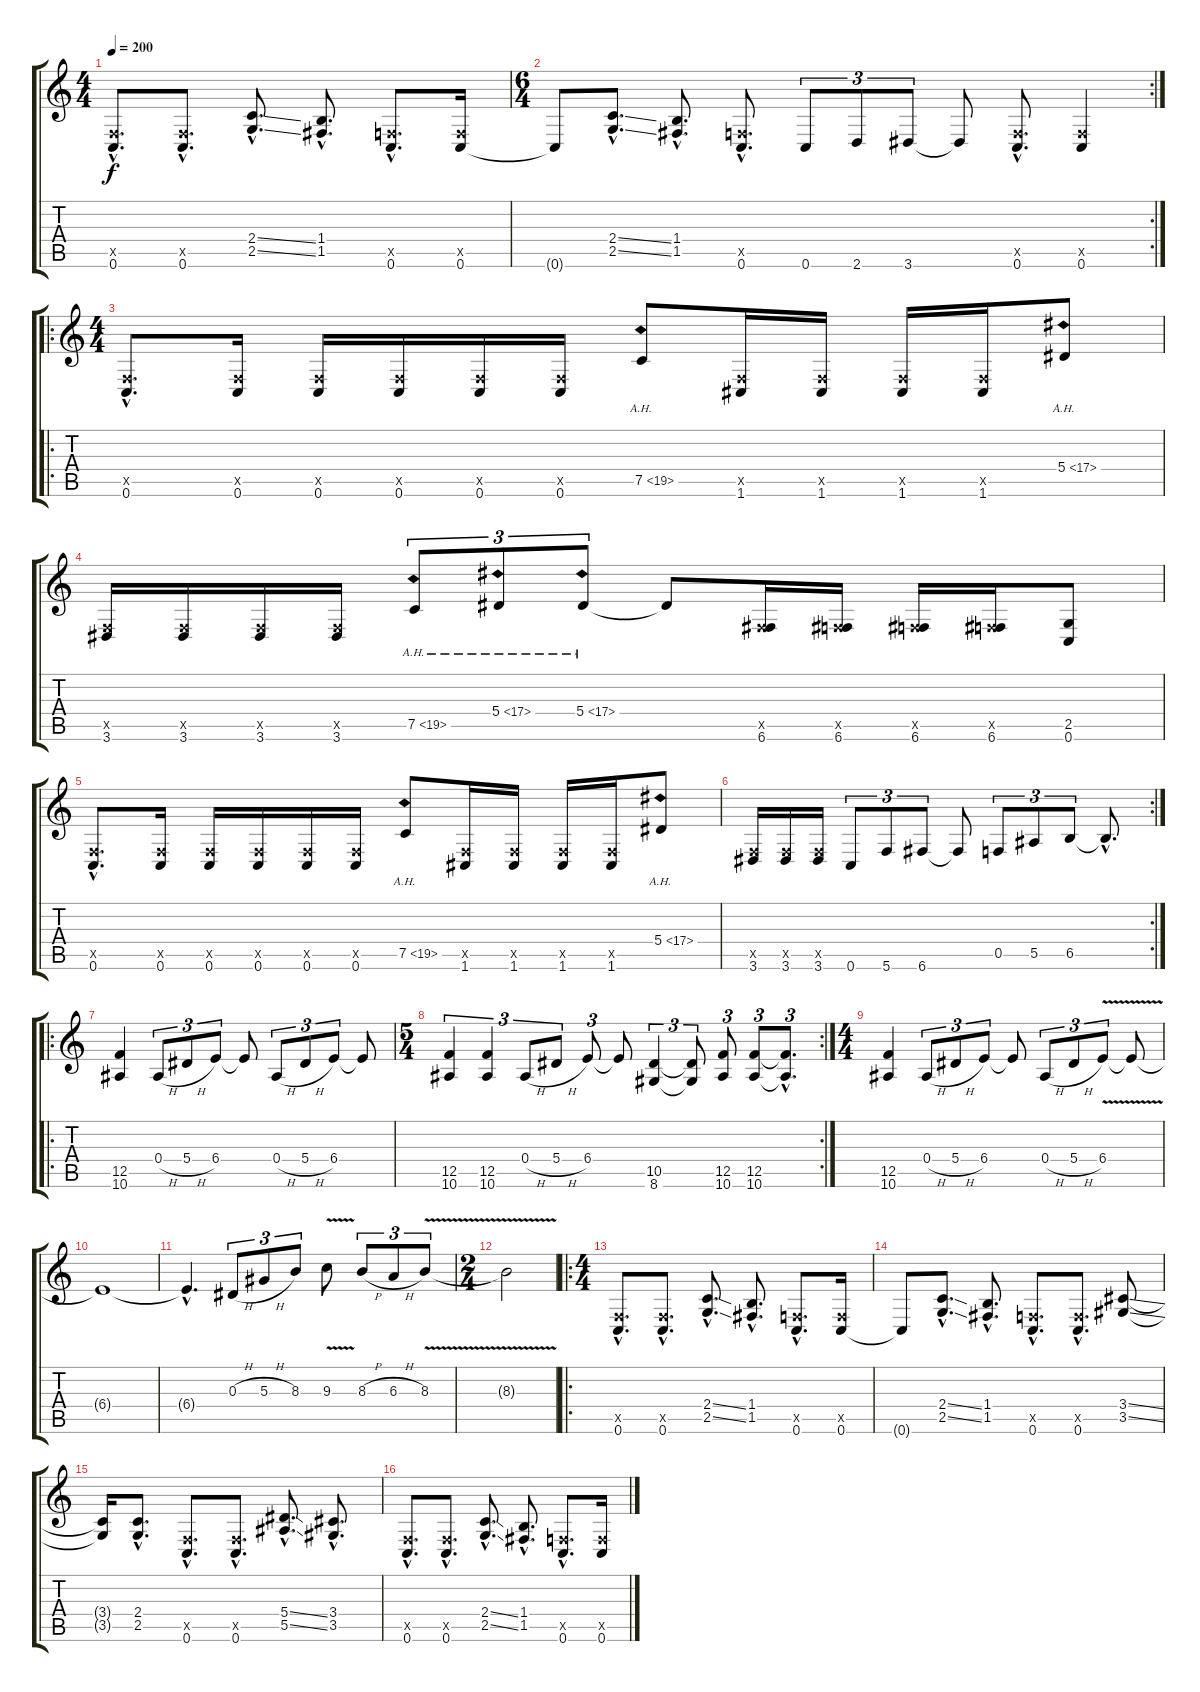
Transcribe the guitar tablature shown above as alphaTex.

\track "" {instrument distortionguitar}
\staff {score tabs}
\tuning (C4 G3 Eb3 Bb2 F2 C2) {hide}
\ts (4 4)
\tempo 200
\clef g2
\ks c
(0.5{hac x} 0.6{hac}).8{d dy f} (0.5{hac x} 0.6{hac}).8{d} (2.4{ss hac} 2.5{ss hac}).8{d} (1.4{hac} 1.5{hac}).8{d} (0.5{hac x} 0.6{hac}).8{d} (0.5{x} 0.6).16 |
\rc 2
\ts (6 4)
0.6{t}.8 (2.4{ss hac} 2.5{ss hac}).8{d} (1.4{hac} 1.5{hac}).8{d} (0.5{hac x} 0.6{hac}).8{d} 0.6.8{tu (3 2)} 2.6.8{tu (3 2)} 3.6.8{tu (3 2)} 3.6{t}.8 (0.5{hac x} 0.6{hac}).8{d} (0.5{x} 0.6).4 |
\ro
\ts (4 4)
(0.5{hac x} 0.6{hac}).8{d} (0.5{x} 0.6).16 (0.5{x} 0.6).16 (0.5{x} 0.6).16 (0.5{x} 0.6).16 (0.5{x} 0.6).16 7.5{ah 12}.8 (0.5{x} 1.6).16 (0.5{x} 1.6).16 (0.5{x} 1.6).16 (0.5{x} 1.6).16 5.4{ah 12}.8 |
(0.5{x} 3.6).16 (0.5{x} 3.6).16 (0.5{x} 3.6).16 (0.5{x} 3.6).16 7.5{ah 12}.8{tu (3 2)} 5.4{ah 12}.8{tu (3 2)} 5.4{ah 12}.8{tu (3 2)} 5.4{t}.8 (0.5{x} 6.6).16 (0.5{x} 6.6).16 (0.5{x} 6.6).16 (0.5{x} 6.6).16 (2.5 0.6).8 |
(0.5{hac x} 0.6{hac}).8{d} (0.5{x} 0.6).16 (0.5{x} 0.6).16 (0.5{x} 0.6).16 (0.5{x} 0.6).16 (0.5{x} 0.6).16 7.5{ah 12}.8 (0.5{x} 1.6).16 (0.5{x} 1.6).16 (0.5{x} 1.6).16 (0.5{x} 1.6).16 5.4{ah 12}.8 |
\rc 2
(0.5{x} 3.6).16 (0.5{x} 3.6).16 (0.5{x} 3.6).16 0.6.8{tu (3 2)} 5.6.8{tu (3 2)} 6.6.8{tu (3 2)} 6.6{t}.8 0.5.8{tu (3 2)} 5.5.8{tu (3 2)} 6.5.8{tu (3 2)} 6.5{hac t}.8{d} |
\ro
(12.5 10.6).4 0.4{h}.8{tu (3 2)} 5.4{h}.8{tu (3 2)} 6.4.8{tu (3 2)} 6.4{t}.8 0.4{h}.8{tu (3 2)} 5.4{h}.8{tu (3 2)} 6.4.8{tu (3 2)} 6.4{t}.8 |
\rc 2
\ts (5 4)
(12.5 10.6).4{tu (3 2)} (12.5 10.6).4{tu (3 2)} 0.4{h}.8{tu (3 2)} 5.4{h}.8{tu (3 2)} 6.4.8{tu (3 2)} 6.4{t}.8 (10.5 8.6).4{tu (3 2)} (10.5{t} 8.6{t}).8{tu (3 2)} (12.5 10.6).8{tu (3 2)} (12.5 10.6).8{tu (3 2)} (12.5{hac t} 10.6{hac t}).8{d tu (3 2)} |
\ts (4 4)
(12.5 10.6).4 0.4{h}.8{tu (3 2)} 5.4{h}.8{tu (3 2)} 6.4.8{tu (3 2)} 6.4{t}.8 0.4{h}.8{tu (3 2)} 5.4{h}.8{tu (3 2)} 6.4{v}.8{tu (3 2)} 6.4{t}.8 |
6.4{t}.1 |
6.4{hac t}.4{d} 0.3{h}.8{tu (3 2)} 5.3{h}.8{tu (3 2)} 8.3.8{tu (3 2)} 9.3{v}.8 8.3{h}.8{tu (3 2)} 6.3{h}.8{tu (3 2)} 8.3{v}.8{tu (3 2)} |
\ts (2 4)
8.3{t}.2 |
\ro
\ts (4 4)
(0.5{hac x} 0.6{hac}).8{d} (0.5{hac x} 0.6{hac}).8{d} (2.4{ss hac} 2.5{ss hac}).8{d} (1.4{hac} 1.5{hac}).8{d} (0.5{hac x} 0.6{hac}).8{d} (0.5{x} 0.6).16 |
0.6{t}.8 (2.4{ss hac} 2.5{ss hac}).8{d} (1.4{hac} 1.5{hac}).8{d} (0.5{hac x} 0.6{hac}).8{d} (0.5{hac x} 0.6{hac}).8{d} (3.4{ss} 3.5{ss}).8 |
(3.4{t} 3.5{t}).16 (2.4{hac} 2.5{hac}).8{d} (0.5{hac x} 0.6{hac}).8{d} (0.5{hac x} 0.6{hac}).8{d} (5.4{ss hac} 5.5{ss hac}).8{d} (3.4{hac} 3.5{hac}).8{d} |
(0.5{hac x} 0.6{hac}).8{d} (0.5{hac x} 0.6{hac}).8{d} (2.4{ss hac} 2.5{ss hac}).8{d} (1.4{hac} 1.5{hac}).8{d} (0.5{hac x} 0.6{hac}).8{d} (0.5{x} 0.6).16
